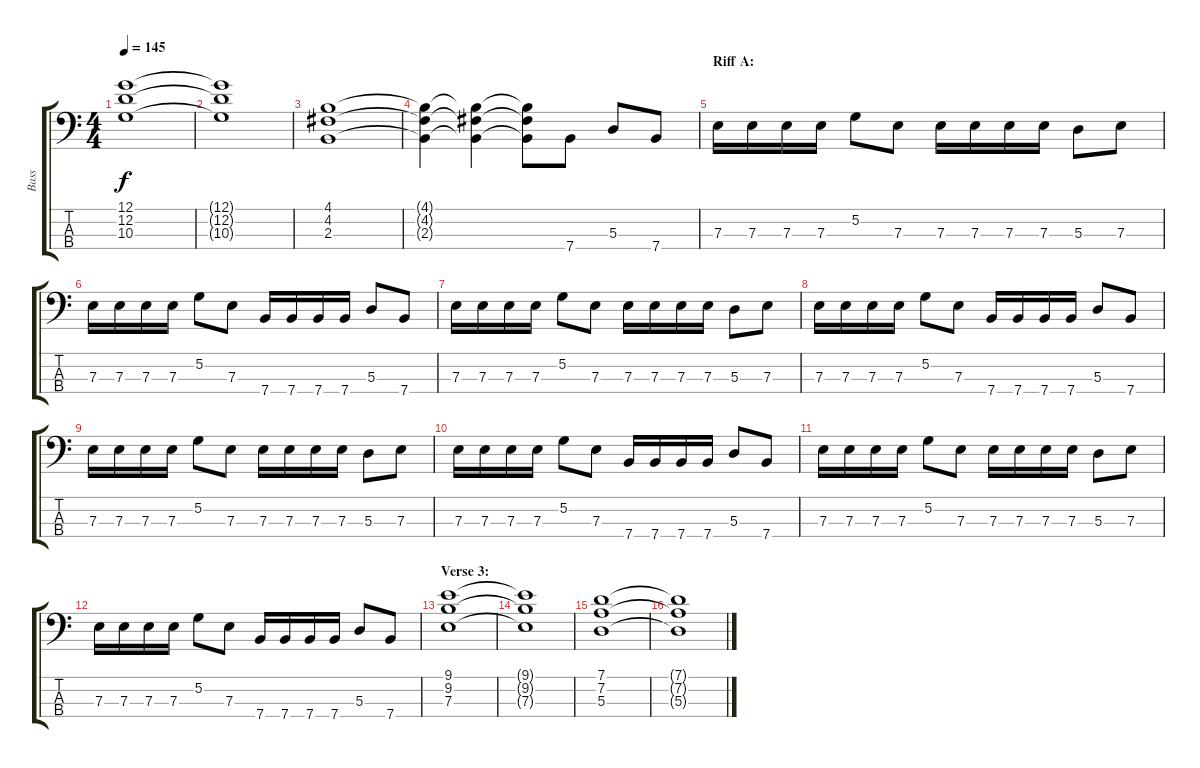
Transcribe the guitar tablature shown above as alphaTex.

\track ("Bass" "Bass") {instrument electricbasspick}
\staff {score tabs}
\tuning (G2 D2 A1 E1) {hide}
\ts (4 4)
\tempo 145
\clef f4
\ks c
(12.1 12.2 10.3).1{dy f} |
(12.1{t} 12.2{t} 10.3{t}).1 |
(4.1 4.2 2.3).1 |
(4.1{t} 4.2{t} 2.3{t}).4 (4.1{t} 4.2{t} 2.3{t}).4 (4.1{t} 4.2{t} 2.3{t}).8 7.4.8 5.3.8 7.4.8 |
\section ("" "Riff A:")
7.3.16 7.3.16 7.3.16 7.3.16 5.2.8 7.3.8 7.3.16 7.3.16 7.3.16 7.3.16 5.3.8 7.3.8 |
7.3.16 7.3.16 7.3.16 7.3.16 5.2.8 7.3.8 7.4.16 7.4.16 7.4.16 7.4.16 5.3.8 7.4.8 |
7.3.16 7.3.16 7.3.16 7.3.16 5.2.8 7.3.8 7.3.16 7.3.16 7.3.16 7.3.16 5.3.8 7.3.8 |
7.3.16 7.3.16 7.3.16 7.3.16 5.2.8 7.3.8 7.4.16 7.4.16 7.4.16 7.4.16 5.3.8 7.4.8 |
7.3.16 7.3.16 7.3.16 7.3.16 5.2.8 7.3.8 7.3.16 7.3.16 7.3.16 7.3.16 5.3.8 7.3.8 |
7.3.16 7.3.16 7.3.16 7.3.16 5.2.8 7.3.8 7.4.16 7.4.16 7.4.16 7.4.16 5.3.8 7.4.8 |
7.3.16 7.3.16 7.3.16 7.3.16 5.2.8 7.3.8 7.3.16 7.3.16 7.3.16 7.3.16 5.3.8 7.3.8 |
7.3.16 7.3.16 7.3.16 7.3.16 5.2.8 7.3.8 7.4.16 7.4.16 7.4.16 7.4.16 5.3.8 7.4.8 |
\section ("" "Verse 3:")
(9.1 9.2 7.3).1 |
(9.1{t} 9.2{t} 7.3{t}).1 |
(7.1 7.2 5.3).1 |
(7.1{t} 7.2{t} 5.3{t}).1
